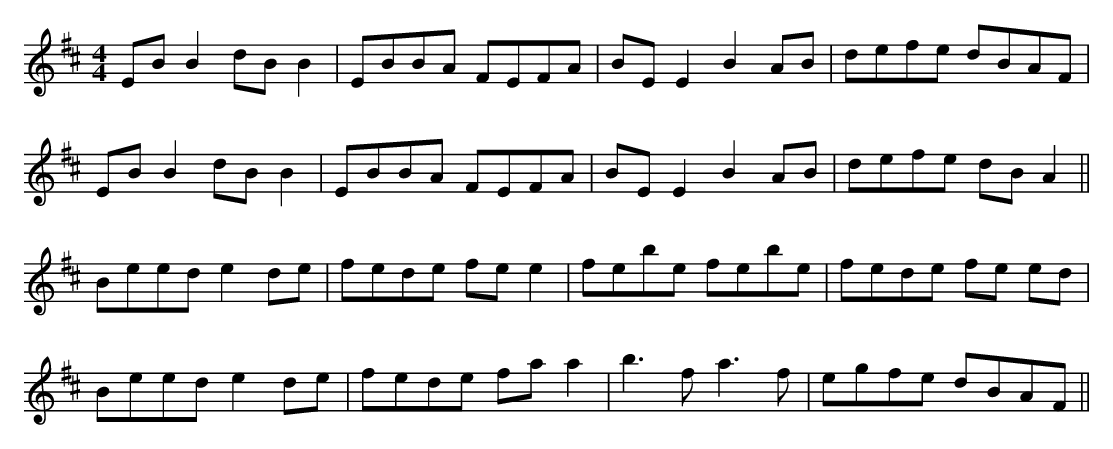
X:1
M:4/4
K:Edor
EBB2 dBB2|EBBA FEFA|BE E2 B2AB|defe dBAF|
EBB2 dBB2|EBBA FEFA|BE E2 B2AB|defe dBA2||
Beed e2 de|fede fe e2|febe febe|fede fe ed|
Beed e2 de|fede fa a2|b3f a3f|egfe dBAF||
